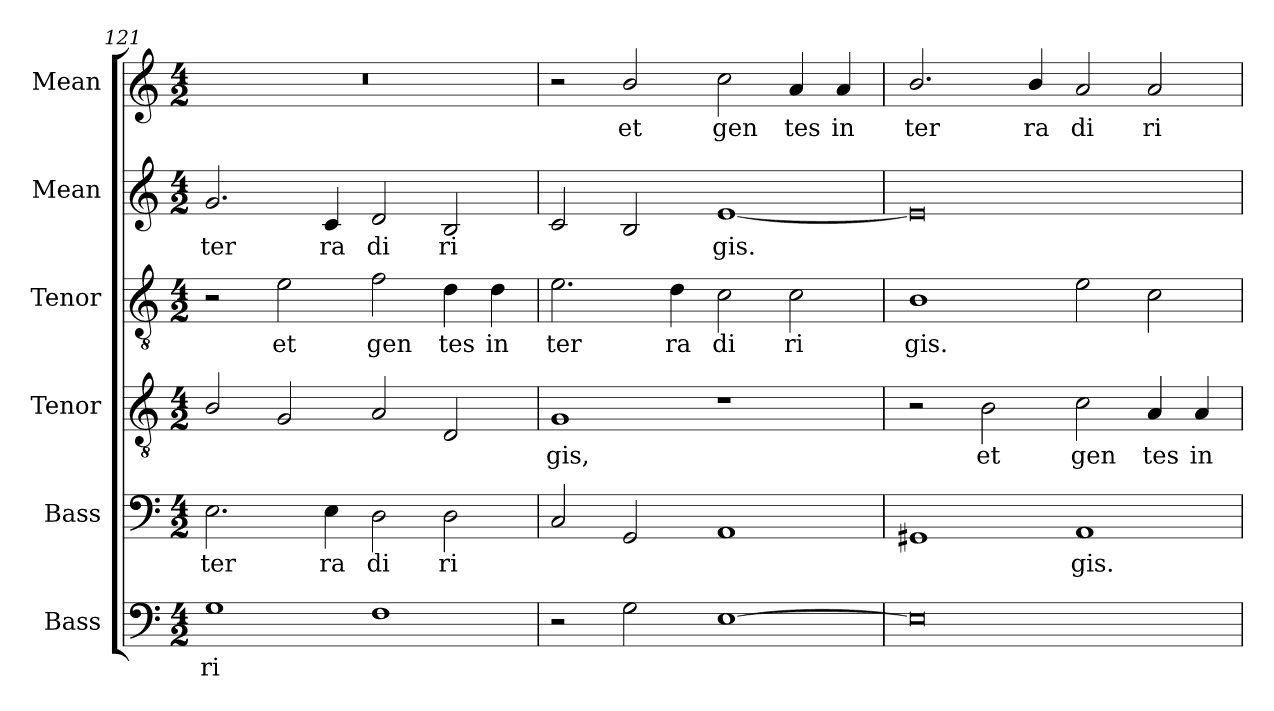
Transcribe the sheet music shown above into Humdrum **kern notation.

**kern	**text	**kern	**text	**kern	**text	**kern	**text	**kern	**text	**kern	**text
*part6	*part6	*part5	*part5	*part4	*part4	*part3	*part3	*part2	*part2	*part1	*part1
*staff6	*staff6	*staff5	*staff5	*staff4	*staff4	*staff3	*staff3	*staff2	*staff2	*staff1	*staff1
*I"Bass	*	*I"Bass	*	*I"Tenor	*	*I"Tenor	*	*I"Mean	*	*I"Mean	*
*I'B.	*	*I'B.	*	*I'T.	*	*I'T.	*	*I'M.	*	*I'M.	*
*clefF4	*	*clefF4	*	*clefGv2	*	*clefGv2	*	*clefG2	*	*clefG2	*
*	*	*	*	*ITrd7c12	*	*ITrd7c12	*	*	*	*	*
*k[]	*	*k[]	*	*k[]	*	*k[]	*	*k[]	*	*k[]	*
*a:	*	*a:	*	*a:	*	*a:	*	*a:	*	*a:	*
*M4/2	*	*M4/2	*	*M4/2	*	*M4/2	*	*M4/2	*	*M4/2	*
=121	=121	=121	=121	=121	=121	=121	=121	=121	=121	=121	=121
!	!LO:LY:b:color=#000000	!	!	!	!	!	!	!	!	!	!
!	!	!	!LO:LY:b:color=#000000	!	!	!	!	!	!	!	!
!	!	!	!	!	!	!	!	!	!LO:LY:b:color=#000000	!LO:N:vis=1	!
1Gi	ri	2.Ei\	ter	2BBi/	.	2r	.	2.gi/	ter	0r	.
!	!	!	!	!	!	!	!LO:LY:b:color=#000000	!	!	!	!
.	.	.	.	2GGi/	.	2Ei\	et	.	.	.	.
!	!	!	!LO:LY:b:color=#000000	!	!	!	!	!	!	!	!
!	!	!	!	!	!	!	!	!	!LO:LY:b:color=#000000	!	!
.	.	4Ei\	ra	.	.	.	.	4ci/	ra	.	.
!	!	!	!LO:LY:b:color=#000000	!	!	!	!	!	!	!	!
!	!	!	!	!	!	!	!LO:LY:b:color=#000000	!	!	!	!
!	!	!	!	!	!	!	!	!	!LO:LY:b:color=#000000	!	!
1Fi	.	2Di\	di	2AAi/	.	2Fi\	gen	2di/	di	.	.
!	!	!	!LO:LY:b:color=#000000	!	!	!	!	!	!	!	!
!	!	!	!	!	!	!	!LO:LY:b:color=#000000	!	!	!	!
!	!	!	!	!	!	!	!	!	!LO:LY:b:color=#000000	!	!
.	.	2Di\	ri	2DDi/	.	4Di\	tes	2Bi/	ri	.	.
!	!	!	!	!	!	!	!LO:LY:b:color=#000000	!	!	!	!
.	.	.	.	.	.	4Di\	in	.	.	.	.
=122	=122	=122	=122	=122	=122	=122	=122	=122	=122	=122	=122
!	!	!	!	!	!LO:LY:b:color=#000000	!	!	!	!	!	!
!	!	!	!	!	!	!	!LO:LY:b:color=#000000	!	!	!	!
2r	.	2Ci/	.	1GGi	gis,	2.Ei\	ter	2ci/	.	2r	.
!	!	!	!	!	!	!	!	!	!	!	!LO:LY:b:color=#000000
2Gi\	.	2GGi/	.	.	.	.	.	2Bi/	.	2bi/	et
!	!	!	!	!	!	!	!LO:LY:b:color=#000000	!	!	!	!
.	.	.	.	.	.	4Di\	ra	.	.	.	.
!	!	!	!	!	!	!	!LO:LY:b:color=#000000	!	!	!	!
!	!	!	!	!	!	!	!	!	!LO:LY:b:color=#000000	!	!
!	!	!	!	!	!	!	!	!	!	!	!LO:LY:b:color=#000000
[>1Ei	.	1AAi	.	1r	.	2Ci\	di	[<1ei	gis.	2cci\	gen
!	!	!	!	!	!	!	!LO:LY:b:color=#000000	!	!	!	!
!	!	!	!	!	!	!	!	!	!	!	!LO:LY:b:color=#000000
.	.	.	.	.	.	2Ci\	ri	.	.	4ai/	tes
!	!	!	!	!	!	!	!	!	!	!	!LO:LY:b:color=#000000
.	.	.	.	.	.	.	.	.	.	4ai/	in
!!LO:LB:g=z
=123	=123	=123	=123	=123	=123	=123	=123	=123	=123	=123	=123
!	!	!	!	!	!	!	!LO:LY:b:color=#000000	!	!	!	!
!	!	!	!	!	!	!	!	!	!	!	!LO:LY:b:color=#000000
0Ei]	.	1GG#Xi	.	2r	.	1BBi	gis.	0ei]	.	2.bi/	ter
!	!	!	!	!	!LO:LY:b:color=#000000	!	!	!	!	!	!
.	.	.	.	2BBi\	et	.	.	.	.	.	.
!	!	!	!	!	!	!	!	!	!	!	!LO:LY:b:color=#000000
.	.	.	.	.	.	.	.	.	.	4bi/	ra
!	!	!	!LO:LY:b:color=#000000	!	!	!	!	!	!	!	!
!	!	!	!	!	!LO:LY:b:color=#000000	!	!	!	!	!	!
!	!	!	!	!	!	!	!	!	!	!	!LO:LY:b:color=#000000
.	.	1AAi	gis.	2Ci\	gen	2Ei\	.	.	.	2ai/	di
!	!	!	!	!	!LO:LY:b:color=#000000	!	!	!	!	!	!
!	!	!	!	!	!	!	!	!	!	!	!LO:LY:b:color=#000000
.	.	.	.	4AAi/	tes	2Ci\	.	.	.	2ai/	ri
!	!	!	!	!	!LO:LY:b:color=#000000	!	!	!	!	!	!
.	.	.	.	4AAi/	in	.	.	.	.	.	.
=	=	=	=	=	=	=	=	=	=	=	=
*-	*-	*-	*-	*-	*-	*-	*-	*-	*-	*-	*-
